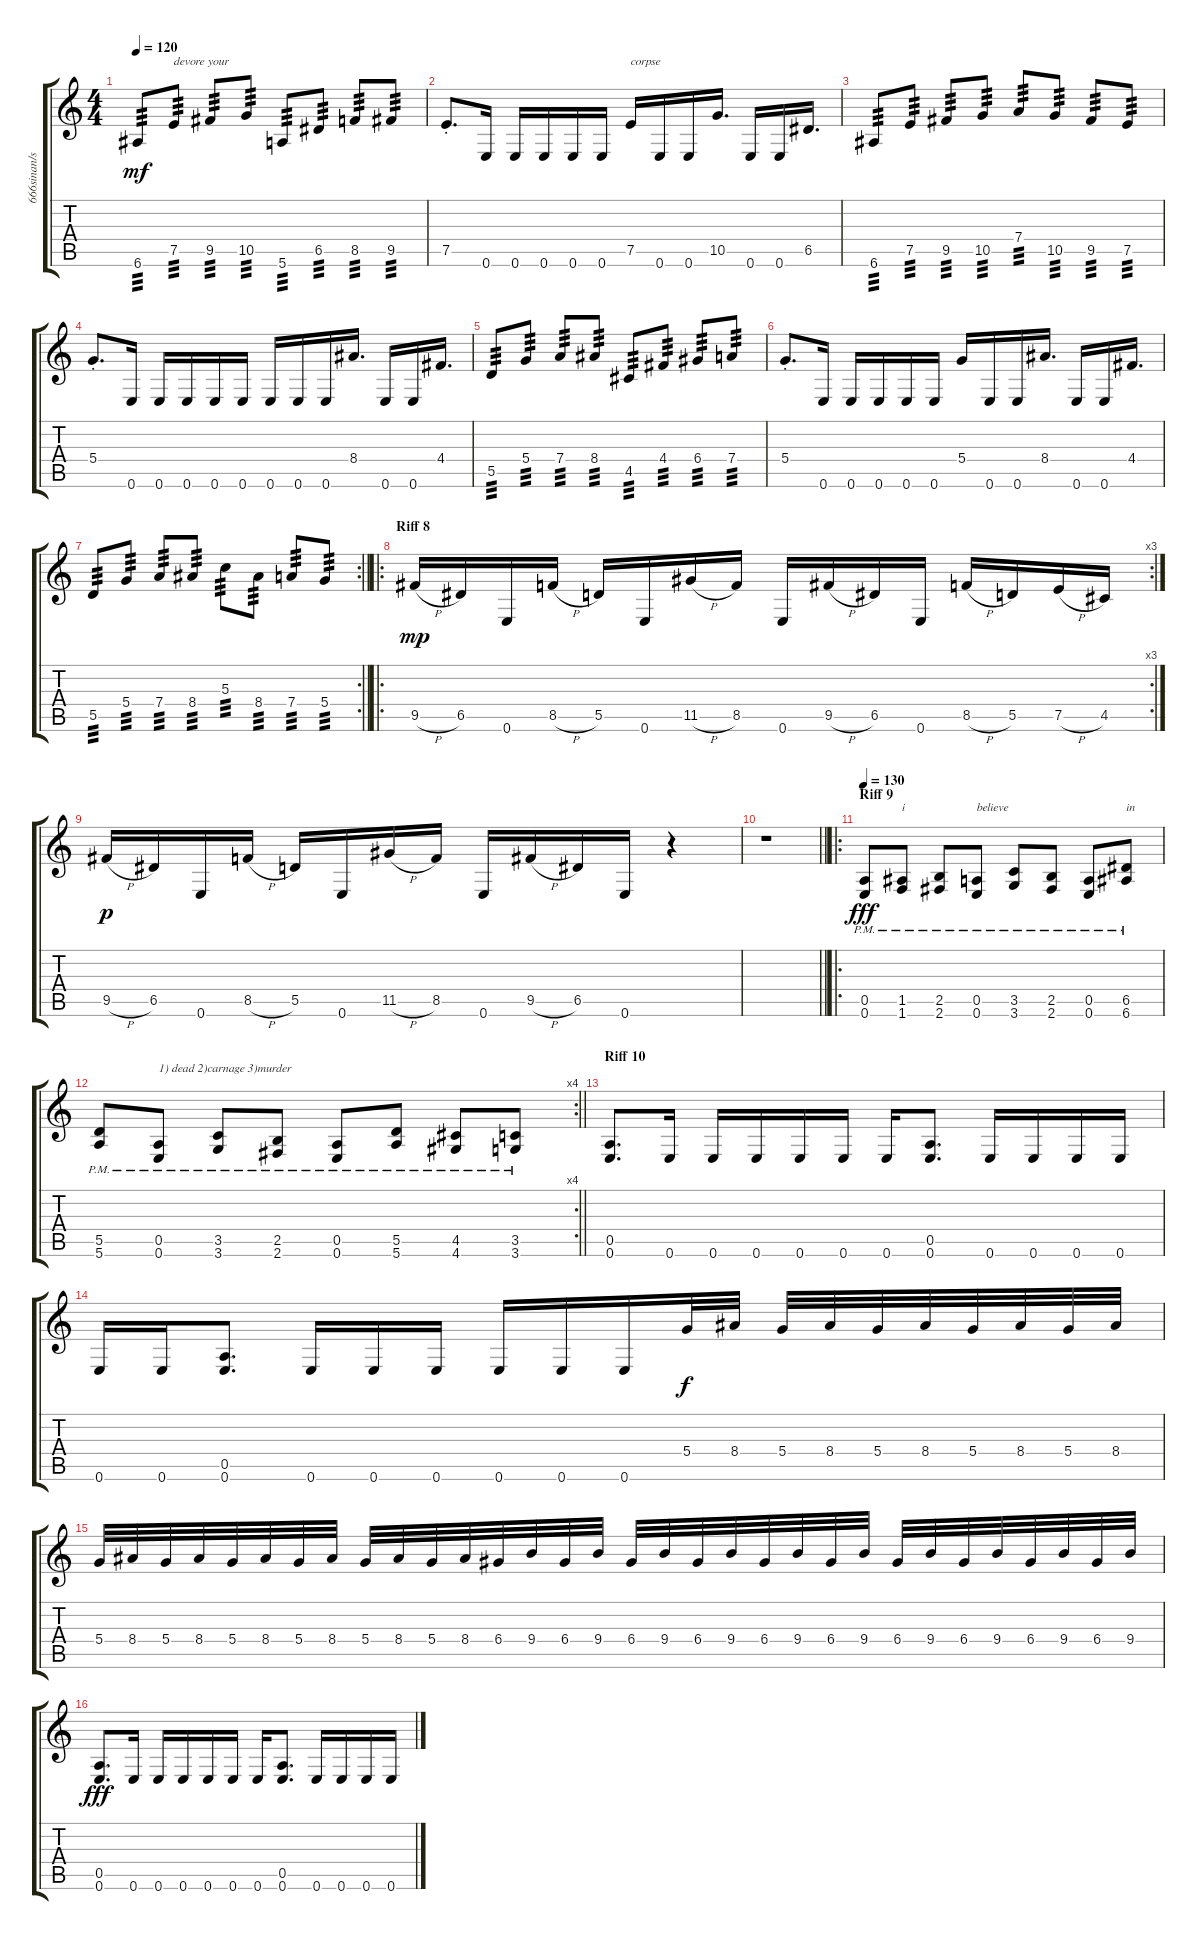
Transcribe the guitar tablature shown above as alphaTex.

\track ("666sinan/satan" "666sinan/s") {instrument distortionguitar}
\staff {score tabs}
\tuning (E4 B3 G3 D3 A2 E2) {hide}
\ts (4 4)
\tempo 120
\clef g2
\ks c
6.6.8{tp 3 dy mf} 7.5.8{txt "devore your" tp 3} 9.5.8{tp 3} 10.5.8{tp 3} 5.6.8{tp 3} 6.5.8{tp 3} 8.5.8{tp 3} 9.5.8{tp 3} |
7.5{st}.8{d} 0.6.16 0.6.16 0.6.16 0.6.16 0.6.16 7.5.16{txt "corpse"} 0.6.16 0.6.16 10.5.16{d} 0.6.16 0.6.16 6.5.16{d} |
6.6.8{tp 3} 7.5.8{tp 3} 9.5.8{tp 3} 10.5.8{tp 3} 7.4.8{tp 3} 10.5.8{tp 3} 9.5.8{tp 3} 7.5.8{tp 3} |
5.4{st}.8{d} 0.6.16 0.6.16 0.6.16 0.6.16 0.6.16 0.6.16 0.6.16 0.6.16 8.4.16{d} 0.6.16 0.6.16 4.4.16{d} |
5.5.8{tp 3} 5.4.8{tp 3} 7.4.8{tp 3} 8.4.8{tp 3} 4.5.8{tp 3} 4.4.8{tp 3} 6.4.8{tp 3} 7.4.8{tp 3} |
5.4{st}.8{d} 0.6.16 0.6.16 0.6.16 0.6.16 0.6.16 5.4.16 0.6.16 0.6.16 8.4.16{d} 0.6.16 0.6.16 4.4.16{d} |
\rc 2
\barLineRight lightlight
5.5.8{tp 3} 5.4.8{tp 3} 7.4.8{tp 3} 8.4.8{tp 3} 5.3.8{tp 3} 8.4.8{tp 3} 7.4.8{tp 3} 5.4.8{tp 3} |
\ro
\rc 3
\section ("" "Riff 8")
9.5{h}.16{dy mp volume 16} 6.5.16 0.6.16 8.5{h}.16 5.5.16 0.6.16 11.5{h}.16 8.5.16 0.6.16 9.5{h}.16 6.5.16 0.6.16 8.5{h}.16 5.5.16 7.5{h}.16 4.5.16 |
9.5{h}.16{dy p volume 16} 6.5.16 0.6.16 8.5{h}.16 5.5.16 0.6.16 11.5{h}.16 8.5.16 0.6.16 9.5{h}.16 6.5.16 0.6.16 r.4 |
\barLineRight lightlight
r.1 |
\ro
\section ("" "Riff 9")
\tempo 130
(0.5{pm} 0.6{pm}).8{dy fff} (1.5{pm} 1.6{pm}).8{txt "i"} (2.5{pm} 2.6{pm}).8 (0.5{pm} 0.6{pm}).8{txt "believe"} (3.5{pm} 3.6{pm}).8 (2.5{pm} 2.6{pm}).8 (0.5{pm} 0.6{pm}).8 (6.5{pm} 6.6{pm}).8{txt "in"} |
\rc 4
\barLineRight lightlight
(5.5{pm} 5.6{pm}).8 (0.5{pm} 0.6{pm}).8{txt "1) dead 2)carnage 3)murder"} (3.5{pm} 3.6{pm}).8 (2.5{pm} 2.6{pm}).8 (0.5{pm} 0.6{pm}).8 (5.5{pm} 5.6{pm}).8 (4.5{pm} 4.6{pm}).8 (3.5{pm} 3.6{pm}).8 |
\section ("" "Riff 10")
(0.5 0.6).8{d} 0.6.16 0.6.16 0.6.16 0.6.16 0.6.16 0.6.16 (0.5 0.6).8{d} 0.6.16 0.6.16 0.6.16 0.6.16 |
0.6.16 0.6.16 (0.5 0.6).8{d} 0.6.16 0.6.16 0.6.16 0.6.16 0.6.16 0.6.16 5.4.32{dy f} 8.4.32 5.4.32 8.4.32 5.4.32 8.4.32 5.4.32 8.4.32 5.4.32 8.4.32 |
5.4.32 8.4.32 5.4.32 8.4.32 5.4.32 8.4.32 5.4.32 8.4.32 5.4.32 8.4.32 5.4.32 8.4.32 6.4.32 9.4.32 6.4.32 9.4.32 6.4.32 9.4.32 6.4.32 9.4.32 6.4.32 9.4.32 6.4.32 9.4.32 6.4.32 9.4.32 6.4.32 9.4.32 6.4.32 9.4.32 6.4.32 9.4.32 |
(0.5 0.6).8{d dy fff} 0.6.16 0.6.16 0.6.16 0.6.16 0.6.16 0.6.16 (0.5 0.6).8{d} 0.6.16 0.6.16 0.6.16 0.6.16
